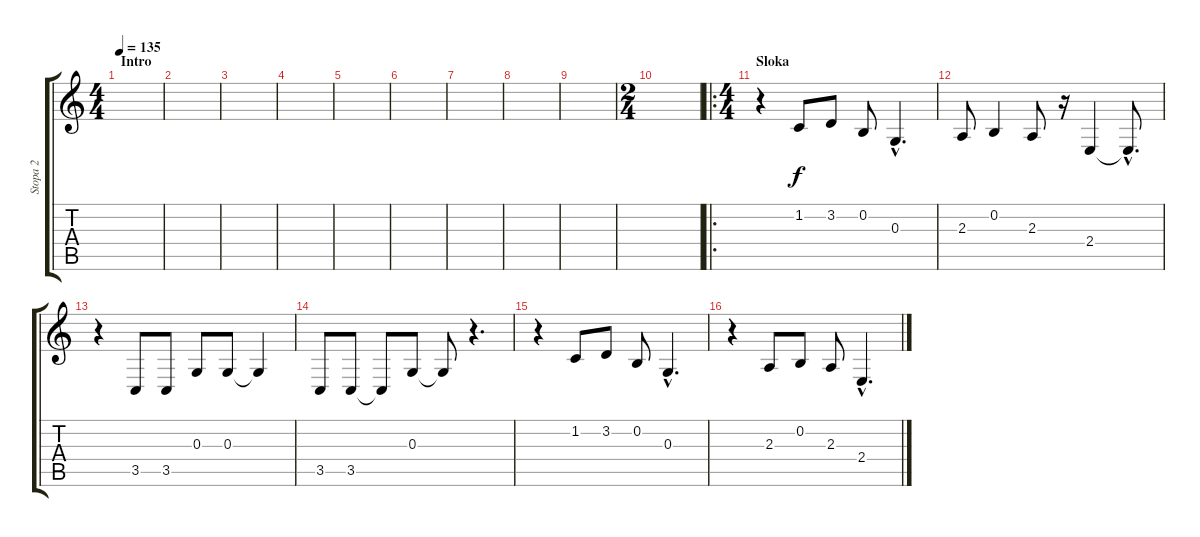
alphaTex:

\track ("Stopa 2" "Stopa 2") {instrument altosax}
\staff {score tabs}
\tuning (E4 B3 G3 D3 A2 E2) {hide}
\ts (4 4)
\section ("" "Intro")
\tempo 135
\clef g2
\ks c
|
|
|
|
|
|
|
|
|
\ts (2 4)
|
\ro
\ts (4 4)
\section ("" "Sloka")
r.4 1.2.8 3.2.8 0.2.8 0.3{hac}.4{d} |
2.3.8 0.2.4 2.3.8 r.16 2.4.4 2.4{hac t}.8{d} |
r.4 3.5.8 3.5.8 0.3.8 0.3.8 0.3{t}.4 |
3.5.8 3.5.8 3.5{t}.8 0.3.8 0.3{t}.8 r.4{d} |
r.4 1.2.8 3.2.8 0.2.8 0.3{hac}.4{d} |
r.4 2.3.8 0.2.8 2.3.8 2.4{hac}.4{d}
